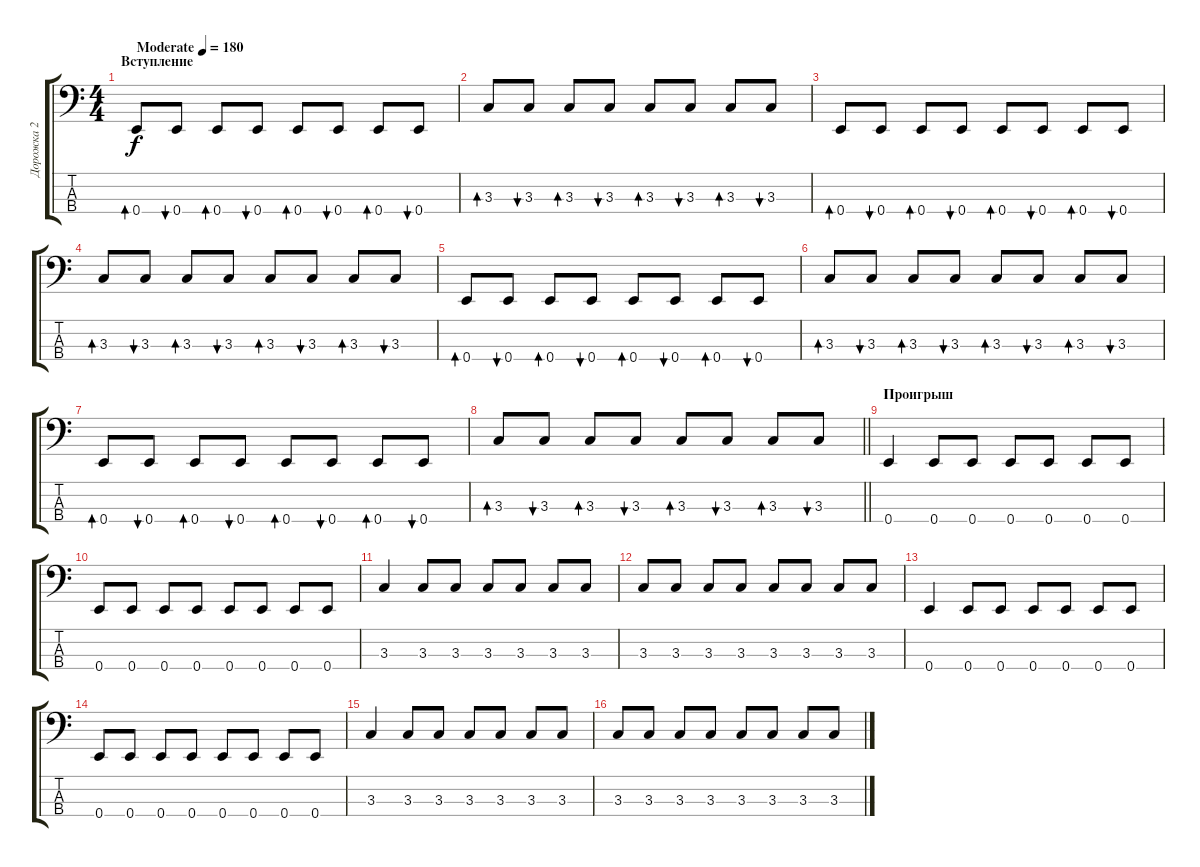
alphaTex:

\track ("Дорожка 2" "Дорожка 2") {instrument electricbasspick}
\staff {score tabs}
\tuning (G2 D2 A1 E1) {hide}
\ts (4 4)
\section ("" "Вступление")
\tempo (180 "Moderate")
\clef f4
\ks c
0.4.8{bd 60 dy f instrument electricbasspick} 0.4.8{bu 60} 0.4.8{bd 60} 0.4.8{bu 60} 0.4.8{bd 60} 0.4.8{bu 60} 0.4.8{bd 60} 0.4.8{bu 60} |
3.3.8{bd 60} 3.3.8{bu 60} 3.3.8{bd 60} 3.3.8{bu 60} 3.3.8{bd 60} 3.3.8{bu 60} 3.3.8{bd 60} 3.3.8{bu 60} |
0.4.8{bd 60} 0.4.8{bu 60} 0.4.8{bd 60} 0.4.8{bu 60} 0.4.8{bd 60} 0.4.8{bu 60} 0.4.8{bd 60} 0.4.8{bu 60} |
3.3.8{bd 60} 3.3.8{bu 60} 3.3.8{bd 60} 3.3.8{bu 60} 3.3.8{bd 60} 3.3.8{bu 60} 3.3.8{bd 60} 3.3.8{bu 60} |
0.4.8{bd 60} 0.4.8{bu 60} 0.4.8{bd 60} 0.4.8{bu 60} 0.4.8{bd 60} 0.4.8{bu 60} 0.4.8{bd 60} 0.4.8{bu 60} |
3.3.8{bd 60} 3.3.8{bu 60} 3.3.8{bd 60} 3.3.8{bu 60} 3.3.8{bd 60} 3.3.8{bu 60} 3.3.8{bd 60} 3.3.8{bu 60} |
0.4.8{bd 60} 0.4.8{bu 60} 0.4.8{bd 60} 0.4.8{bu 60} 0.4.8{bd 60} 0.4.8{bu 60} 0.4.8{bd 60} 0.4.8{bu 60} |
\barLineRight lightlight
3.3.8{bd 60} 3.3.8{bu 60} 3.3.8{bd 60} 3.3.8{bu 60} 3.3.8{bd 60} 3.3.8{bu 60} 3.3.8{bd 60} 3.3.8{bu 60} |
\section ("" "Проигрыш")
0.4.4 0.4.8 0.4.8 0.4.8 0.4.8 0.4.8 0.4.8 |
0.4.8 0.4.8 0.4.8 0.4.8 0.4.8 0.4.8 0.4.8 0.4.8 |
3.3.4 3.3.8 3.3.8 3.3.8 3.3.8 3.3.8 3.3.8 |
3.3.8 3.3.8 3.3.8 3.3.8 3.3.8 3.3.8 3.3.8 3.3.8 |
0.4.4 0.4.8 0.4.8 0.4.8 0.4.8 0.4.8 0.4.8 |
0.4.8 0.4.8 0.4.8 0.4.8 0.4.8 0.4.8 0.4.8 0.4.8 |
3.3.4 3.3.8 3.3.8 3.3.8 3.3.8 3.3.8 3.3.8 |
3.3.8 3.3.8 3.3.8 3.3.8 3.3.8 3.3.8 3.3.8 3.3.8
